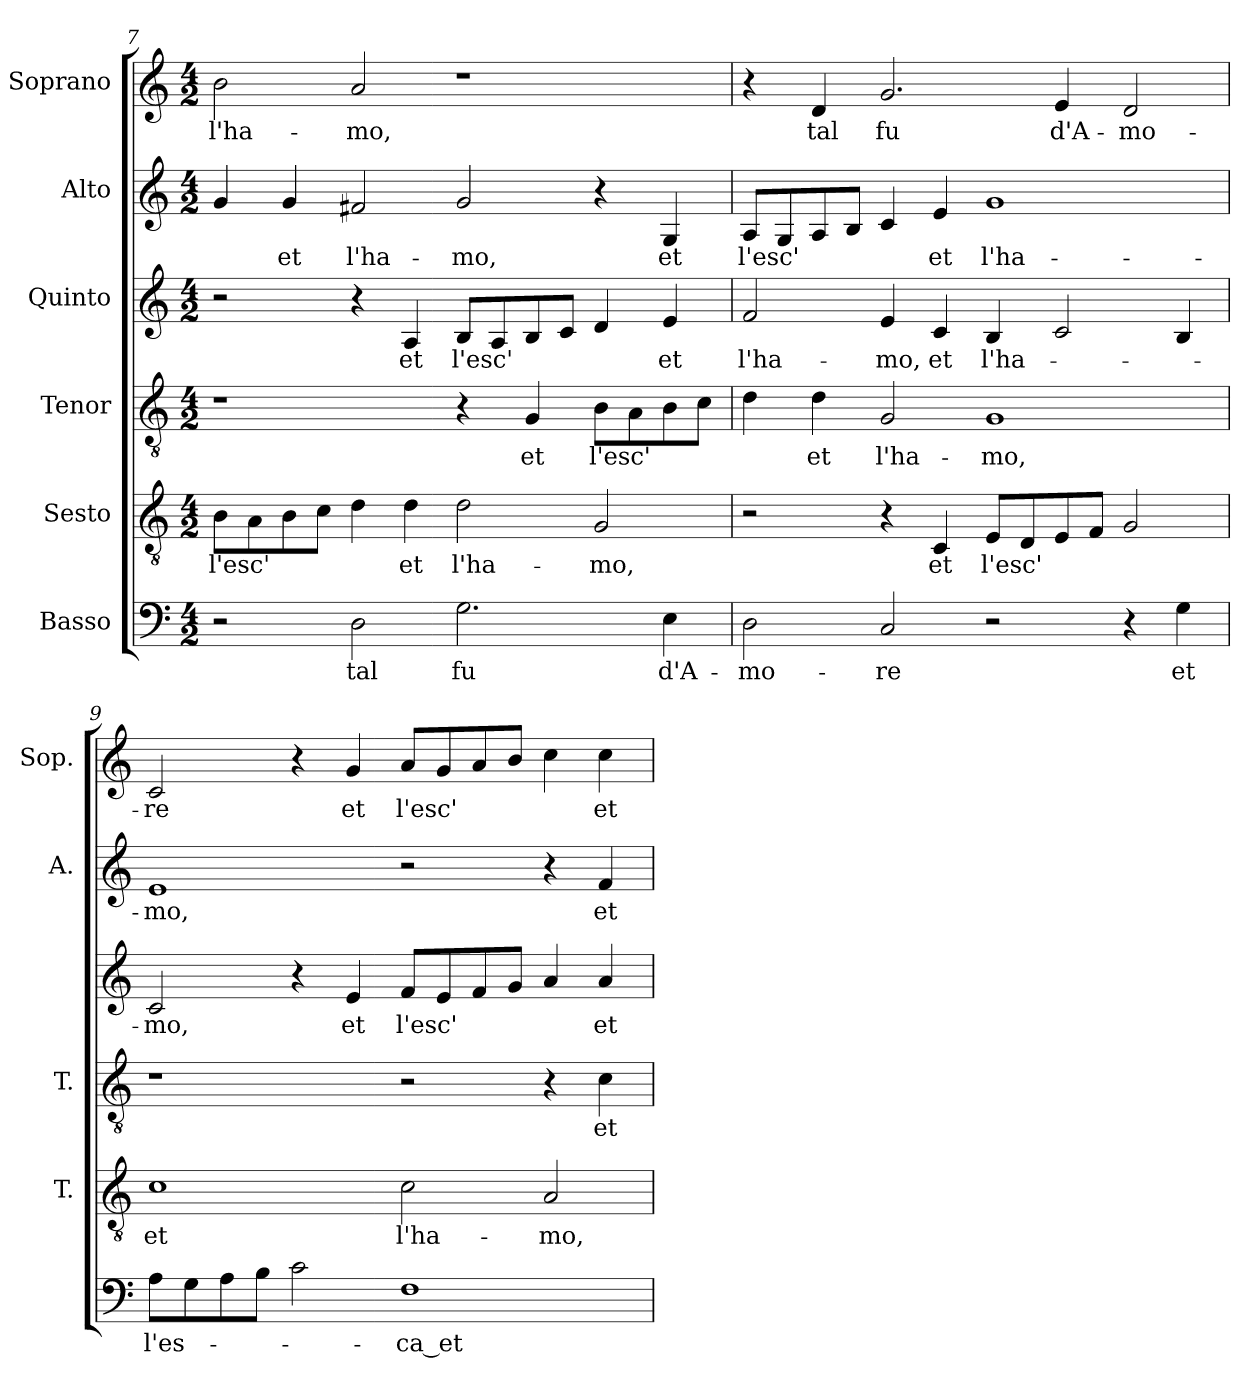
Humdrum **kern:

**kern	**text	**kern	**text	**kern	**text	**kern	**text	**kern	**text	**kern	**text
*part6	*part6	*part5	*part5	*part4	*part4	*part3	*part3	*part2	*part2	*part1	*part1
*staff6	*staff6	*staff5	*staff5	*staff4	*staff4	*staff3	*staff3	*staff2	*staff2	*staff1	*staff1
*I"Basso	*	*I"Sesto	*	*I"Tenor	*	*I"Quinto	*	*I"Alto	*	*I"Soprano	*
*	*	*I'T.	*	*I'T.	*	*	*	*I'A.	*	*I'Sop.	*
!!LO:LB:g=z
*clefF4	*	*clefGv2	*	*clefGv2	*	*clefG2	*	*clefG2	*	*clefG2	*
*	*	*ITrd7c12	*	*ITrd7c12	*	*	*	*	*	*	*
*k[]	*	*k[]	*	*k[]	*	*k[]	*	*k[]	*	*k[]	*
*C:	*	*C:	*	*C:	*	*C:	*	*C:	*	*C:	*
*M4/2	*	*M4/2	*	*M4/2	*	*M4/2	*	*M4/2	*	*M4/2	*
=7	=7	=7	=7	=7	=7	=7	=7	=7	=7	=7	=7
!	!	!	!LO:LY:b:color=#000000	!	!	!	!	!	!	!	!
!	!	!	!	!	!	!	!	!	!	!	!LO:LY:b:color=#000000
2r	.	8BBi\L	l'esc'	1r	.	2r	.	4gi/	.	2bi\	l'ha-
.	.	8AAi\	.	.	.	.	.	.	.	.	.
!	!	!	!	!	!	!	!	!	!LO:LY:b:color=#000000	!	!
.	.	8BBi\	.	.	.	.	.	4gi/	et	.	.
.	.	8Ci\J	.	.	.	.	.	.	.	.	.
!	!LO:LY:b:color=#000000	!	!	!	!	!	!	!	!	!	!
!	!	!	!	!	!	!	!	!	!LO:LY:b:color=#000000	!	!
!	!	!	!	!	!	!	!	!	!	!	!LO:LY:b:color=#000000
2Di\	tal	4Di\	.	.	.	4r	.	2f#Xi/	l'ha-	2ai/	-mo,
!	!	!	!LO:LY:b:color=#000000	!	!	!	!	!	!	!	!
!	!	!	!	!	!	!	!LO:LY:b:color=#000000	!	!	!	!
.	.	4Di\	et	.	.	4Ai/	et	.	.	.	.
!	!LO:LY:b:color=#000000	!	!	!	!	!	!	!	!	!	!
!	!	!	!LO:LY:b:color=#000000	!	!	!	!	!	!	!	!
!	!	!	!	!	!	!	!LO:LY:b:color=#000000	!	!	!	!
!	!	!	!	!	!	!	!	!	!LO:LY:b:color=#000000	!	!
2.Gi\	fu	2Di\	l'ha-	4r	.	8Bi/L	l'esc'	2gi/	-mo,	1r	.
.	.	.	.	.	.	8Ai/	.	.	.	.	.
!	!	!	!	!	!LO:LY:b:color=#000000	!	!	!	!	!	!
.	.	.	.	4GGi/	et	8Bi/	.	.	.	.	.
.	.	.	.	.	.	8ci/J	.	.	.	.	.
!	!	!	!LO:LY:b:color=#000000	!	!	!	!	!	!	!	!
!	!	!	!	!	!LO:LY:b:color=#000000	!	!	!	!	!	!
.	.	2GGi/	-mo,	8BBi\L	l'esc'	4di/	.	4r	.	.	.
.	.	.	.	8AAi\	.	.	.	.	.	.	.
!	!LO:LY:b:color=#000000	!	!	!	!	!	!	!	!	!	!
!	!	!	!	!	!	!	!LO:LY:b:color=#000000	!	!	!	!
!	!	!	!	!	!	!	!	!	!LO:LY:b:color=#000000	!	!
4Ei\	d'A-	.	.	8BBi\	.	4ei/	et	4Gi/	et	.	.
.	.	.	.	8Ci\J	.	.	.	.	.	.	.
=8	=8	=8	=8	=8	=8	=8	=8	=8	=8	=8	=8
!	!LO:LY:b:color=#000000	!	!	!	!	!	!	!	!	!	!
!	!	!	!	!	!	!	!LO:LY:b:color=#000000	!	!	!	!
!	!	!	!	!	!	!	!	!	!LO:LY:b:color=#000000	!	!
2Di\	-mo-	2r	.	4Di\	.	2fi/	l'ha-	8Ai/L	l'esc'	4r	.
.	.	.	.	.	.	.	.	8Gi/	.	.	.
!	!	!	!	!	!LO:LY:b:color=#000000	!	!	!	!	!	!
!	!	!	!	!	!	!	!	!	!	!	!LO:LY:b:color=#000000
.	.	.	.	4Di\	et	.	.	8Ai/	.	4di/	tal
.	.	.	.	.	.	.	.	8Bi/J	.	.	.
!	!LO:LY:b:color=#000000	!	!	!	!	!	!	!	!	!	!
!	!	!	!	!	!LO:LY:b:color=#000000	!	!	!	!	!	!
!	!	!	!	!	!	!	!LO:LY:b:color=#000000	!	!	!	!
!	!	!	!	!	!	!	!	!	!	!	!LO:LY:b:color=#000000
2Ci/	-re	4r	.	2GGi/	l'ha-	4ei/	-mo,	4ci/	.	2.gi/	fu
!	!	!	!LO:LY:b:color=#000000	!	!	!	!	!	!	!	!
!	!	!	!	!	!	!	!LO:LY:b:color=#000000	!	!	!	!
!	!	!	!	!	!	!	!	!	!LO:LY:b:color=#000000	!	!
.	.	4CCi/	et	.	.	4ci/	et	4ei/	et	.	.
!	!	!	!LO:LY:b:color=#000000	!	!	!	!	!	!	!	!
!	!	!	!	!	!LO:LY:b:color=#000000	!	!	!	!	!	!
!	!	!	!	!	!	!	!LO:LY:b:color=#000000	!	!	!	!
!	!	!	!	!	!	!	!	!	!LO:LY:b:color=#000000	!	!
2r	.	8EEi/L	l'esc'	1GGi	-mo,	4Bi/	l'ha-	1gi	l'ha-	.	.
.	.	8DDi/	.	.	.	.	.	.	.	.	.
!	!	!	!	!	!	!	!	!	!	!	!LO:LY:b:color=#000000
.	.	8EEi/	.	.	.	2ci/	.	.	.	4ei/	d'A-
.	.	8FFi/J	.	.	.	.	.	.	.	.	.
!	!	!	!	!	!	!	!	!	!	!	!LO:LY:b:color=#000000
4r	.	2GGi/	.	.	.	.	.	.	.	2di/	-mo-
!	!LO:LY:b:color=#000000	!	!	!	!	!	!	!	!	!	!
4Gi\	et	.	.	.	.	4Bi/	.	.	.	.	.
=9	=9	=9	=9	=9	=9	=9	=9	=9	=9	=9	=9
!	!LO:LY:b:color=#000000	!	!	!	!	!	!	!	!	!	!
!	!	!	!LO:LY:b:color=#000000	!	!	!	!	!	!	!	!
!	!	!	!	!	!	!	!LO:LY:b:color=#000000	!	!	!	!
!	!	!	!	!	!	!	!	!	!LO:LY:b:color=#000000	!	!
!	!	!	!	!	!	!	!	!	!	!	!LO:LY:b:color=#000000
8Ai\L	l'es-	1Ci	et	1r	.	2ci/	-mo,	1ei	-mo,	2ci/	-re
8Gi\	.	.	.	.	.	.	.	.	.	.	.
8Ai\	.	.	.	.	.	.	.	.	.	.	.
8Bi\J	.	.	.	.	.	.	.	.	.	.	.
2ci\	.	.	.	.	.	4r	.	.	.	4r	.
!	!	!	!	!	!	!	!LO:LY:b:color=#000000	!	!	!	!
!	!	!	!	!	!	!	!	!	!	!	!LO:LY:b:color=#000000
.	.	.	.	.	.	4ei/	et	.	.	4gi/	et
!	!LO:LY:b:color=#000000	!	!	!	!	!	!	!	!	!	!
!	!	!	!LO:LY:b:color=#000000	!	!	!	!	!	!	!	!
!	!	!	!	!	!	!	!LO:LY:b:color=#000000	!	!	!	!
!	!	!	!	!	!	!	!	!	!	!	!LO:LY:b:color=#000000
1Fi	-ca_et	2Ci\	l'ha-	2r	.	8fi/L	l'esc'	2r	.	8ai/L	l'esc'
.	.	.	.	.	.	8ei/	.	.	.	8gi/	.
.	.	.	.	.	.	8fi/	.	.	.	8ai/	.
.	.	.	.	.	.	8gi/J	.	.	.	8bi/J	.
!	!	!	!LO:LY:b:color=#000000	!	!	!	!	!	!	!	!
.	.	2AAi/	-mo,	4r	.	4ai/	.	4r	.	4cci\	.
!	!	!	!	!	!LO:LY:b:color=#000000	!	!	!	!	!	!
!	!	!	!	!	!	!	!LO:LY:b:color=#000000	!	!	!	!
!	!	!	!	!	!	!	!	!	!LO:LY:b:color=#000000	!	!
!	!	!	!	!	!	!	!	!	!	!	!LO:LY:b:color=#000000
.	.	.	.	4Ci\	et	4ai/	et	4fi/	et	4cci\	et
=	=	=	=	=	=	=	=	=	=	=	=
*-	*-	*-	*-	*-	*-	*-	*-	*-	*-	*-	*-
